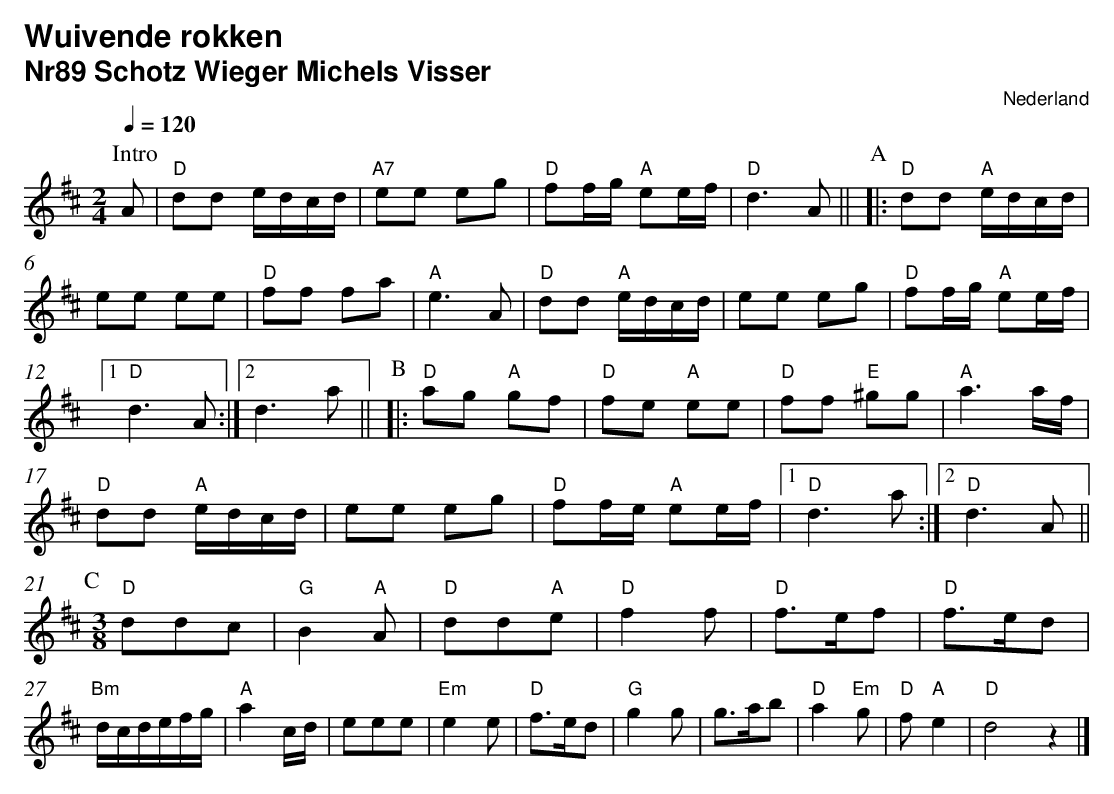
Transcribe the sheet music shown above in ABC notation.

X:1
T:Wuivende rokken
T:Nr89 Schotz Wieger Michels Visser
O:Nederland
M:2/4
L:1/8
Q:1/4=120
K:D
P: Intro
A|"D" dd e/d/c/d/|"A7" ee eg| "D" ff/g/ "A" ee/f/| "D" d3 A||
P:A
|:"D" dd "A" e/d/c/d/| ee ee|"D" ff fa| "A" e3 A| "D" dd "A" e/d/c/d/|
ee eg| "D" ff/g/ "A" ee/f/|1"D" d3A:|2 d3a||
P:B
|:"D"ag "A" gf| "D"fe "A" ee|"D" ff "E" ^gg|"A" a3 a/f/|"D" dd "A" e/d/c/d/|
ee eg|"D" ff/e/ "A" ee/f/|1 "D" d3 a:|2 "D"d3 A||
P:C
M:3/8
"D" ddc| "G" B2"A"A|"D"dd"A"e|"D"f2f|"D" f>ef| "D" f>ed|"Bm" d/c/d/e/f/g/|"A" a2 c/d/|eee|
"Em" e2e|"D" f>ed| "G" g2g| g>ab|"D" a2 "Em" g| "D" f "A" e2 |"D" d4z2|]
